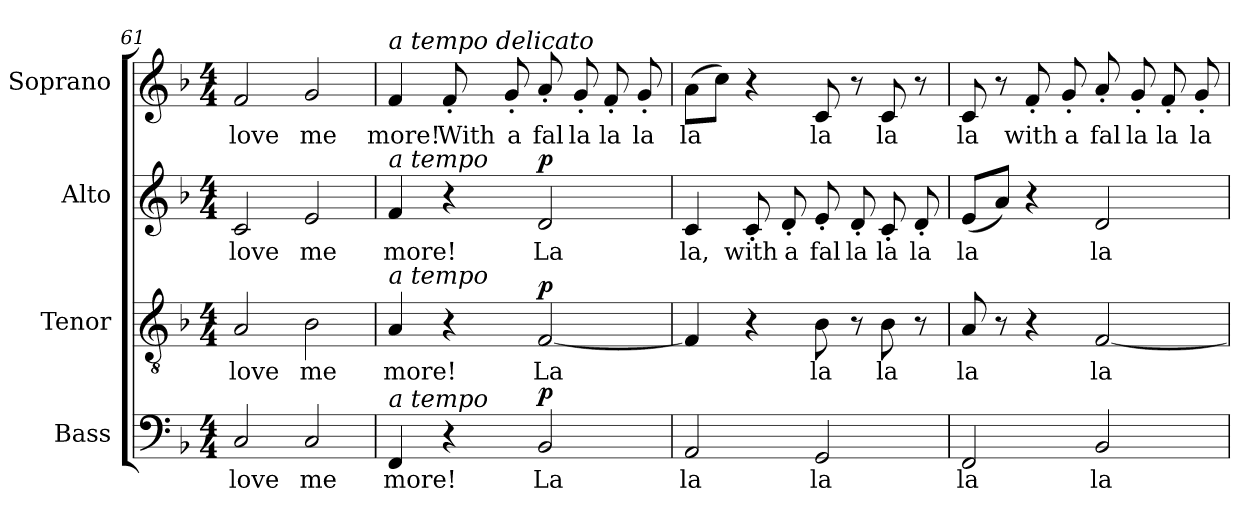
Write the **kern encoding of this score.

**kern	**text	**dynam	**kern	**text	**dynam	**kern	**text	**dynam	**kern	**text
*part4	*part4	*part4	*part3	*part3	*part3	*part2	*part2	*part2	*part1	*part1
*staff4	*staff4	*staff4	*staff3	*staff3	*staff3	*staff2	*staff2	*staff2	*staff1	*staff1
*I"Bass	*	*	*I"Tenor	*	*	*I"Alto	*	*	*I"Soprano	*
*I'B.	*	*	*I'T.	*	*	*I'A.	*	*	*I'S.	*
*clefF4	*	*	*clefGv2	*	*	*clefG2	*	*	*clefG2	*
*	*	*	*ITrd7c12	*	*	*	*	*	*	*
*k[b-]	*	*	*k[b-]	*	*	*k[b-]	*	*	*k[b-]	*
*F:	*	*	*F:	*	*	*F:	*	*	*F:	*
*M4/4	*	*	*M4/4	*	*	*M4/4	*	*	*M4/4	*
=61	=61	=61	=61	=61	=61	=61	=61	=61	=61	=61
!	!LO:LY:b:color=#000000	!	!	!	!	!	!	!	!	!
!	!	!	!	!LO:LY:b:color=#000000	!	!	!	!	!	!
!	!	!	!	!	!	!	!LO:LY:b:color=#000000	!	!	!
!	!	!	!	!	!	!	!	!	!	!LO:LY:b:color=#000000
2Ci/	love	.	2AAi/	love	.	2ci/	love	.	2fi/	love
!	!LO:LY:b:color=#000000	!	!	!	!	!	!	!	!	!
!	!	!	!	!LO:LY:b:color=#000000	!	!	!	!	!	!
!	!	!	!	!	!	!	!LO:LY:b:color=#000000	!	!	!
!	!	!	!	!	!	!	!	!	!	!LO:LY:b:color=#000000
2Ci/	me	.	2BB-i\	me	.	2ei/	me	.	2gi/	me
=62	=62	=62	=62	=62	=62	=62	=62	=62	=62	=62
!	!LO:LY:b:color=#000000	!	!	!	!	!	!	!	!	!
!	!	!	!	!LO:LY:b:color=#000000	!	!	!	!	!	!
!	!	!	!	!	!	!	!LO:LY:b:color=#000000	!	!	!
!	!	!	!	!	!	!	!	!	!LO:TX:a:i:t=a tempo delicato	!
!	!	!	!	!	!	!LO:TX:a:i:t=a tempo	!	!	!	!
!	!	!	!LO:TX:a:i:t=a tempo	!	!	!	!	!	!	!
!LO:TX:a:i:t=a tempo	!	!	!	!	!	!	!	!	!	!
!	!	!	!	!	!	!	!	!	!	!LO:LY:b:color=#000000
4FFi/	more!	.	4AAi/	more!	.	4fi/	more!	.	4fi/	more!
!	!	!	!	!	!	!	!	!	!	!LO:LY:b:color=#000000
4r	.	.	4r	.	.	4r	.	.	8f'i/	With
!	!	!	!	!	!	!	!	!	!	!LO:LY:b:color=#000000
.	.	.	.	.	.	.	.	.	8g'i/	a
!	!LO:LY:b:color=#000000	!	!	!	!	!	!	!	!	!
!	!	!	!	!LO:LY:b:color=#000000	!	!	!	!	!	!
!	!	!	!	!	!	!	!LO:LY:b:color=#000000	!	!	!
!	!	!	!	!	!	!	!	!	!	!LO:LY:b:color=#000000
2BB-i/	La	p	[2FFi/	La	p	2di/	La	p	8a'i/	fal
!	!	!	!	!	!	!	!	!	!	!LO:LY:b:color=#000000
.	.	.	.	.	.	.	.	.	8g'i/	la
!	!	!	!	!	!	!	!	!	!	!LO:LY:b:color=#000000
.	.	.	.	.	.	.	.	.	8f'i/	la
!	!	!	!	!	!	!	!	!	!	!LO:LY:b:color=#000000
.	.	.	.	.	.	.	.	.	8g'i/	la
!!LO:LB:g=z
=63	=63	=63	=63	=63	=63	=63	=63	=63	=63	=63
!	!LO:LY:b:color=#000000	!	!	!	!	!	!	!	!	!
!	!	!	!	!	!	!	!LO:LY:b:color=#000000	!	!	!
!	!	!	!	!	!	!	!	!	!	!LO:LY:b:color=#000000
2AAi/	la	.	4FFi/]	.	.	4ci/	la,	.	(8ai\L	la
.	.	.	.	.	.	.	.	.	8cci\J)	.
!	!	!	!	!	!	!	!LO:LY:b:color=#000000	!	!	!
.	.	.	4r	.	.	8c'i/	with	.	4r	.
!	!	!	!	!	!	!	!LO:LY:b:color=#000000	!	!	!
.	.	.	.	.	.	8d'i/	a	.	.	.
!	!LO:LY:b:color=#000000	!	!	!	!	!	!	!	!	!
!	!	!	!	!LO:LY:b:color=#000000	!	!	!	!	!	!
!	!	!	!	!	!	!	!LO:LY:b:color=#000000	!	!	!
!	!	!	!	!	!	!	!	!	!	!LO:LY:b:color=#000000
2GGi/	la	.	8BB-i\	la	.	8e'i/	fal	.	8ci/	la
!	!	!	!	!	!	!	!LO:LY:b:color=#000000	!	!	!
.	.	.	8r	.	.	8d'i/	la	.	8r	.
!	!	!	!	!LO:LY:b:color=#000000	!	!	!	!	!	!
!	!	!	!	!	!	!	!LO:LY:b:color=#000000	!	!	!
!	!	!	!	!	!	!	!	!	!	!LO:LY:b:color=#000000
.	.	.	8BB-i\	la	.	8c'i/	la	.	8ci/	la
!	!	!	!	!	!	!	!LO:LY:b:color=#000000	!	!	!
.	.	.	8r	.	.	8d'i/	la	.	8r	.
=64	=64	=64	=64	=64	=64	=64	=64	=64	=64	=64
!	!LO:LY:b:color=#000000	!	!	!	!	!	!	!	!	!
!	!	!	!	!LO:LY:b:color=#000000	!	!	!	!	!	!
!	!	!	!	!	!	!	!LO:LY:b:color=#000000	!	!	!
!	!	!	!	!	!	!	!	!	!	!LO:LY:b:color=#000000
2FFi/	la	.	8AAi/	la	.	(8ei/L	la	.	8ci/	la
.	.	.	8r	.	.	8ai/J)	.	.	8r	.
!	!	!	!	!	!	!	!	!	!	!LO:LY:b:color=#000000
.	.	.	4r	.	.	4r	.	.	8f'i/	with
!	!	!	!	!	!	!	!	!	!	!LO:LY:b:color=#000000
.	.	.	.	.	.	.	.	.	8g'i/	a
!	!LO:LY:b:color=#000000	!	!	!	!	!	!	!	!	!
!	!	!	!	!LO:LY:b:color=#000000	!	!	!	!	!	!
!	!	!	!	!	!	!	!LO:LY:b:color=#000000	!	!	!
!	!	!	!	!	!	!	!	!	!	!LO:LY:b:color=#000000
2BB-i/	la	.	[2FFi/	la	.	2di/	la	.	8a'i/	fal
!	!	!	!	!	!	!	!	!	!	!LO:LY:b:color=#000000
.	.	.	.	.	.	.	.	.	8g'i/	la
!	!	!	!	!	!	!	!	!	!	!LO:LY:b:color=#000000
.	.	.	.	.	.	.	.	.	8f'i/	la
!	!	!	!	!	!	!	!	!	!	!LO:LY:b:color=#000000
.	.	.	.	.	.	.	.	.	8g'i/	la
=	=	=	=	=	=	=	=	=	=	=
*-	*-	*-	*-	*-	*-	*-	*-	*-	*-	*-
